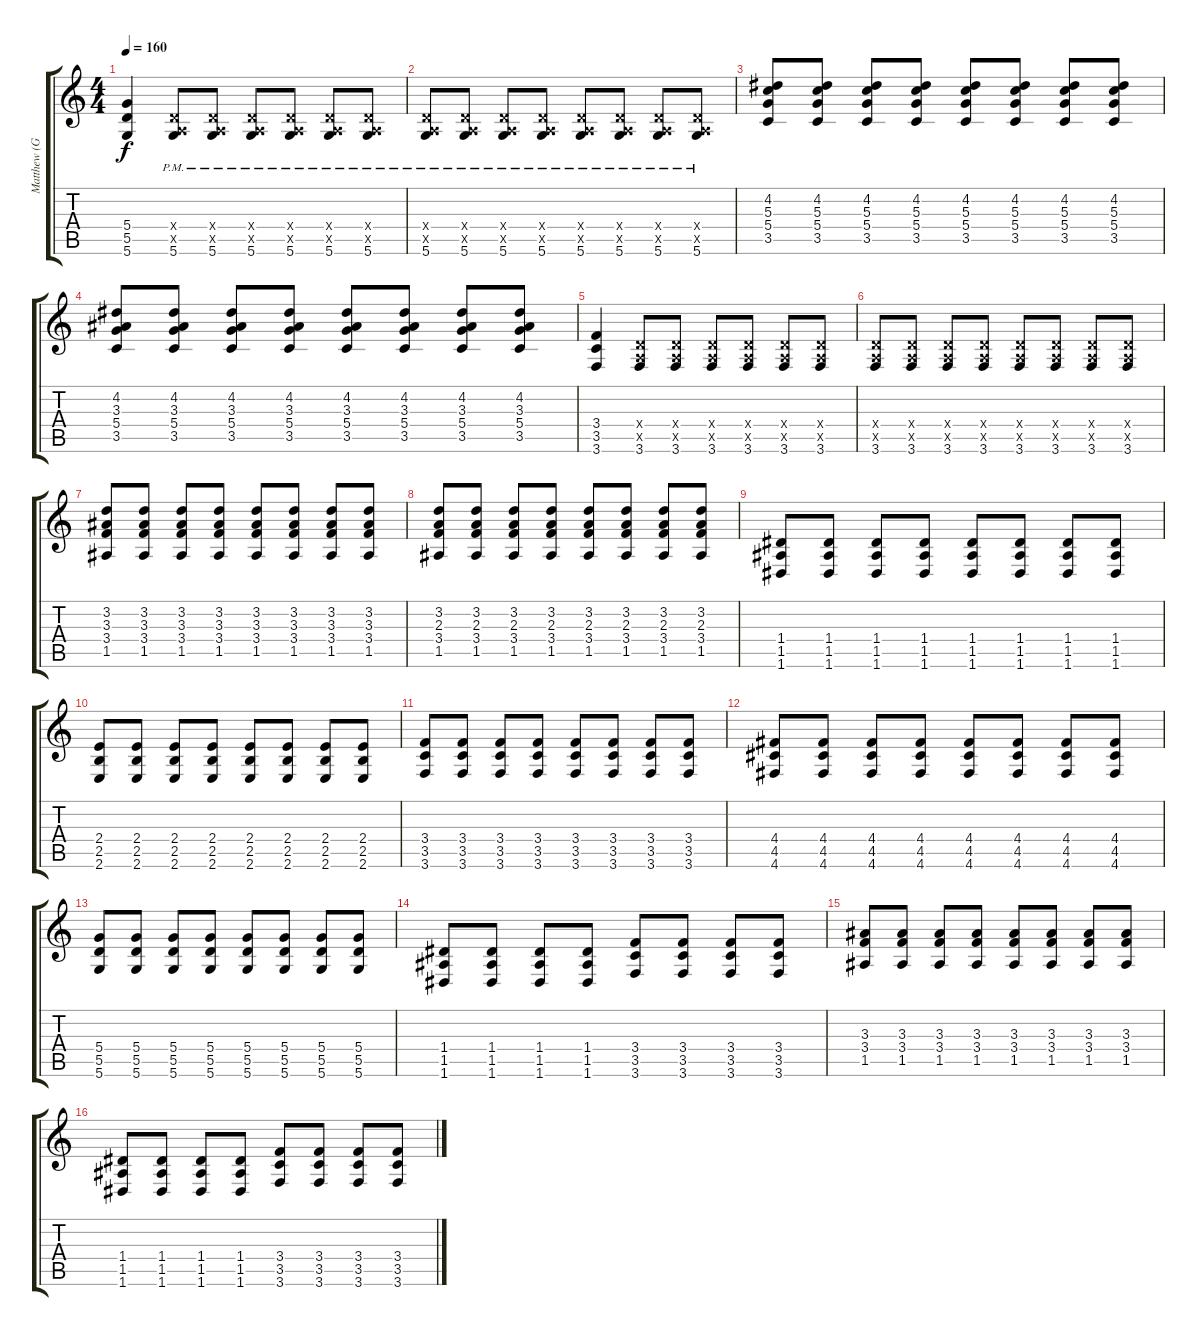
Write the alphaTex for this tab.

\track ("Matthew (Guitar)" "Matthew (G") {instrument overdrivenguitar}
\staff {score tabs}
\tuning (E4 B3 G3 D3 A2 D2) {hide}
\ts (4 4)
\tempo 160
\clef g2
\ks c
(5.4 5.5 5.6).4{dy f} (0.4{x} 0.5{x} 5.6{pm}).8 (0.4{x} 0.5{x} 5.6{pm}).8 (0.4{x} 0.5{x} 5.6{pm}).8 (0.4{x} 0.5{x} 5.6{pm}).8 (0.4{x} 0.5{x} 5.6{pm}).8 (0.4{x} 0.5{x} 5.6{pm}).8 |
(0.4{x} 0.5{x} 5.6{pm}).8 (0.4{x} 0.5{x} 5.6{pm}).8 (0.4{x} 0.5{x} 5.6{pm}).8 (0.4{x} 0.5{x} 5.6{pm}).8 (0.4{x} 0.5{x} 5.6{pm}).8 (0.4{x} 0.5{x} 5.6{pm}).8 (0.4{x} 0.5{x} 5.6{pm}).8 (0.4{x} 0.5{x} 5.6{pm}).8 |
(4.2 5.3 5.4 3.5).8 (4.2 5.3 5.4 3.5).8 (4.2 5.3 5.4 3.5).8 (4.2 5.3 5.4 3.5).8 (4.2 5.3 5.4 3.5).8 (4.2 5.3 5.4 3.5).8 (4.2 5.3 5.4 3.5).8 (4.2 5.3 5.4 3.5).8 |
(4.2 3.3 5.4 3.5).8 (4.2 3.3 5.4 3.5).8 (4.2 3.3 5.4 3.5).8 (4.2 3.3 5.4 3.5).8 (4.2 3.3 5.4 3.5).8 (4.2 3.3 5.4 3.5).8 (4.2 3.3 5.4 3.5).8 (4.2 3.3 5.4 3.5).8 |
(3.4 3.5 3.6).4 (0.4{x} 0.5{x} 3.6).8 (0.4{x} 0.5{x} 3.6).8 (0.4{x} 0.5{x} 3.6).8 (0.4{x} 0.5{x} 3.6).8 (0.4{x} 0.5{x} 3.6).8 (0.4{x} 0.5{x} 3.6).8 |
(0.4{x} 0.5{x} 3.6).8 (0.4{x} 0.5{x} 3.6).8 (0.4{x} 0.5{x} 3.6).8 (0.4{x} 0.5{x} 3.6).8 (0.4{x} 0.5{x} 3.6).8 (0.4{x} 0.5{x} 3.6).8 (0.4{x} 0.5{x} 3.6).8 (0.4{x} 0.5{x} 3.6).8 |
(3.2 3.3 3.4 1.5).8 (3.2 3.3 3.4 1.5).8 (3.2 3.3 3.4 1.5).8 (3.2 3.3 3.4 1.5).8 (3.2 3.3 3.4 1.5).8 (3.2 3.3 3.4 1.5).8 (3.2 3.3 3.4 1.5).8 (3.2 3.3 3.4 1.5).8 |
(3.2 2.3 3.4 1.5).8 (3.2 2.3 3.4 1.5).8 (3.2 2.3 3.4 1.5).8 (3.2 2.3 3.4 1.5).8 (3.2 2.3 3.4 1.5).8 (3.2 2.3 3.4 1.5).8 (3.2 2.3 3.4 1.5).8 (3.2 2.3 3.4 1.5).8 |
(1.4 1.5 1.6).8 (1.4 1.5 1.6).8 (1.4 1.5 1.6).8 (1.4 1.5 1.6).8 (1.4 1.5 1.6).8 (1.4 1.5 1.6).8 (1.4 1.5 1.6).8 (1.4 1.5 1.6).8 |
(2.4 2.5 2.6).8 (2.4 2.5 2.6).8 (2.4 2.5 2.6).8 (2.4 2.5 2.6).8 (2.4 2.5 2.6).8 (2.4 2.5 2.6).8 (2.4 2.5 2.6).8 (2.4 2.5 2.6).8 |
(3.4 3.5 3.6).8 (3.4 3.5 3.6).8 (3.4 3.5 3.6).8 (3.4 3.5 3.6).8 (3.4 3.5 3.6).8 (3.4 3.5 3.6).8 (3.4 3.5 3.6).8 (3.4 3.5 3.6).8 |
(4.4 4.5 4.6).8 (4.4 4.5 4.6).8 (4.4 4.5 4.6).8 (4.4 4.5 4.6).8 (4.4 4.5 4.6).8 (4.4 4.5 4.6).8 (4.4 4.5 4.6).8 (4.4 4.5 4.6).8 |
(5.4 5.5 5.6).8 (5.4 5.5 5.6).8 (5.4 5.5 5.6).8 (5.4 5.5 5.6).8 (5.4 5.5 5.6).8 (5.4 5.5 5.6).8 (5.4 5.5 5.6).8 (5.4 5.5 5.6).8 |
(1.4 1.5 1.6).8 (1.4 1.5 1.6).8 (1.4 1.5 1.6).8 (1.4 1.5 1.6).8 (3.4 3.5 3.6).8 (3.4 3.5 3.6).8 (3.4 3.5 3.6).8 (3.4 3.5 3.6).8 |
(3.3 3.4 1.5).8 (3.3 3.4 1.5).8 (3.3 3.4 1.5).8 (3.3 3.4 1.5).8 (3.3 3.4 1.5).8 (3.3 3.4 1.5).8 (3.3 3.4 1.5).8 (3.3 3.4 1.5).8 |
(1.4 1.5 1.6).8 (1.4 1.5 1.6).8 (1.4 1.5 1.6).8 (1.4 1.5 1.6).8 (3.4 3.5 3.6).8 (3.4 3.5 3.6).8 (3.4 3.5 3.6).8 (3.4 3.5 3.6).8
